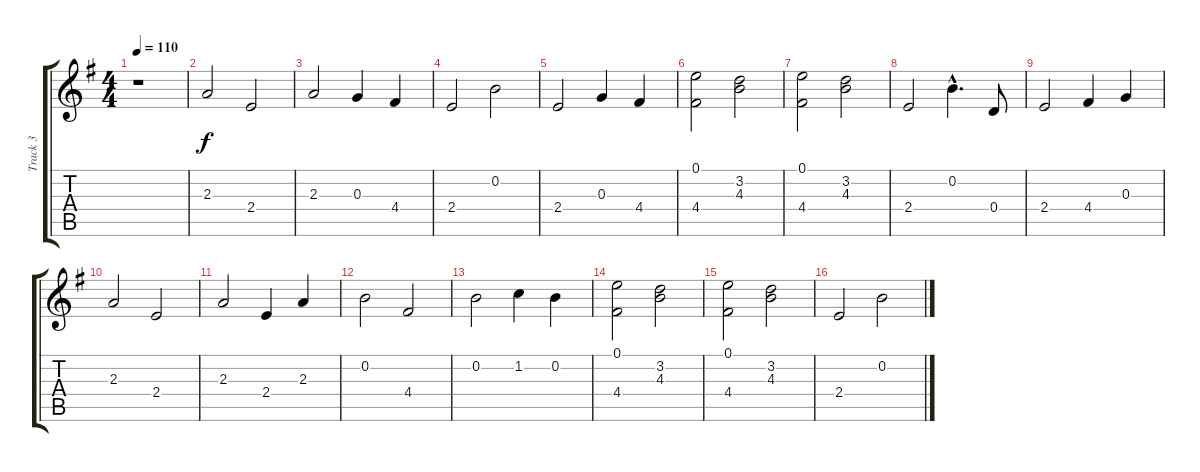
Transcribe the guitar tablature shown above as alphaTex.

\track ("Track 3" "Track 3") {instrument electricbasspick}
\staff {score tabs}
\tuning (E4 B3 G3 D3 A2 E2) {hide}
\ts (4 4)
\tempo 110
\clef g2
\ks g
r.1{dy f instrument electricbasspick} |
2.3.2 2.4.2 |
2.3.2 0.3.4 4.4.4 |
2.4.2 0.2.2 |
2.4.2 0.3.4 4.4.4 |
(0.1 4.4).2 (3.2 4.3).2 |
(0.1 4.4).2 (3.2 4.3).2 |
2.4.2 0.2{hac}.4{d} 0.4.8 |
2.4.2 4.4.4 0.3.4 |
2.3.2 2.4.2 |
2.3.2 2.4.4 2.3.4 |
0.2.2 4.4.2 |
0.2.2 1.2.4 0.2.4 |
(0.1 4.4).2 (3.2 4.3).2 |
(0.1 4.4).2 (3.2 4.3).2 |
2.4.2 0.2.2
